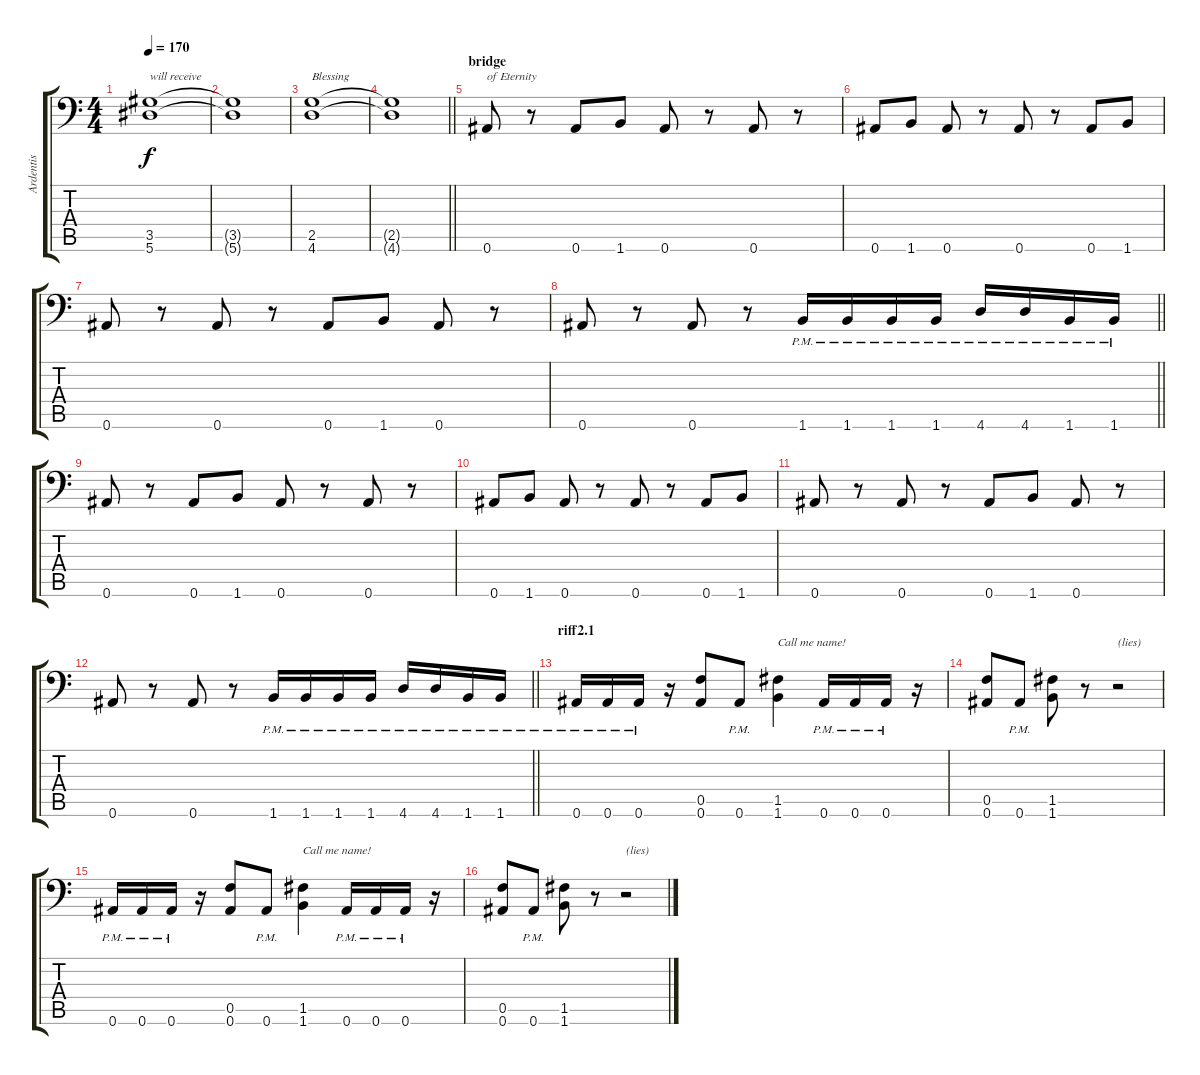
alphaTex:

\track ("Ardentis" "Ardentis") {instrument overdrivenguitar}
\staff {score tabs}
\tuning (C4 G3 Eb3 Bb2 F2 Bb1) {hide}
\ts (4 4)
\tempo 170
\clef f4
\ks c
(3.5 5.6).1{txt "will receive" dy f} |
(3.5{t} 5.6{t}).1 |
(2.5 4.6).1{txt "Blessing"} |
\barLineRight lightlight
(2.5{t} 4.6{t}).1 |
\section ("" "bridge")
0.6.8{txt "of Eternity"} r.8 0.6.8 1.6.8 0.6.8 r.8 0.6.8 r.8 |
0.6.8 1.6.8 0.6.8 r.8 0.6.8 r.8 0.6.8 1.6.8 |
0.6.8 r.8 0.6.8 r.8 0.6.8 1.6.8 0.6.8 r.8 |
\barLineRight lightlight
0.6.8 r.8 0.6.8 r.8 1.6{pm}.16 1.6{pm}.16 1.6{pm}.16 1.6{pm}.16 4.6{pm}.16 4.6{pm}.16 1.6{pm}.16 1.6{pm}.16 |
0.6.8 r.8 0.6.8 1.6.8 0.6.8 r.8 0.6.8 r.8 |
0.6.8 1.6.8 0.6.8 r.8 0.6.8 r.8 0.6.8 1.6.8 |
0.6.8 r.8 0.6.8 r.8 0.6.8 1.6.8 0.6.8 r.8 |
\barLineRight lightlight
0.6.8 r.8 0.6.8 r.8 1.6{pm}.16 1.6{pm}.16 1.6{pm}.16 1.6{pm}.16 4.6{pm}.16 4.6{pm}.16 1.6{pm}.16 1.6{pm}.16 |
\section ("" "riff2.1")
0.6{pm}.16 0.6{pm}.16 0.6{pm}.16 r.16 (0.5 0.6).8 0.6{pm}.8 (1.5 1.6).4{txt "Call me name!"} 0.6{pm}.16 0.6{pm}.16 0.6{pm}.16 r.16 |
(0.5 0.6).8 0.6{pm}.8 (1.5 1.6).8 r.8 r.2{txt "(lies)"} |
0.6{pm}.16 0.6{pm}.16 0.6{pm}.16 r.16 (0.5 0.6).8 0.6{pm}.8 (1.5 1.6).4{txt "Call me name!"} 0.6{pm}.16 0.6{pm}.16 0.6{pm}.16 r.16 |
(0.5 0.6).8 0.6{pm}.8 (1.5 1.6).8 r.8 r.2{txt "(lies)"}
